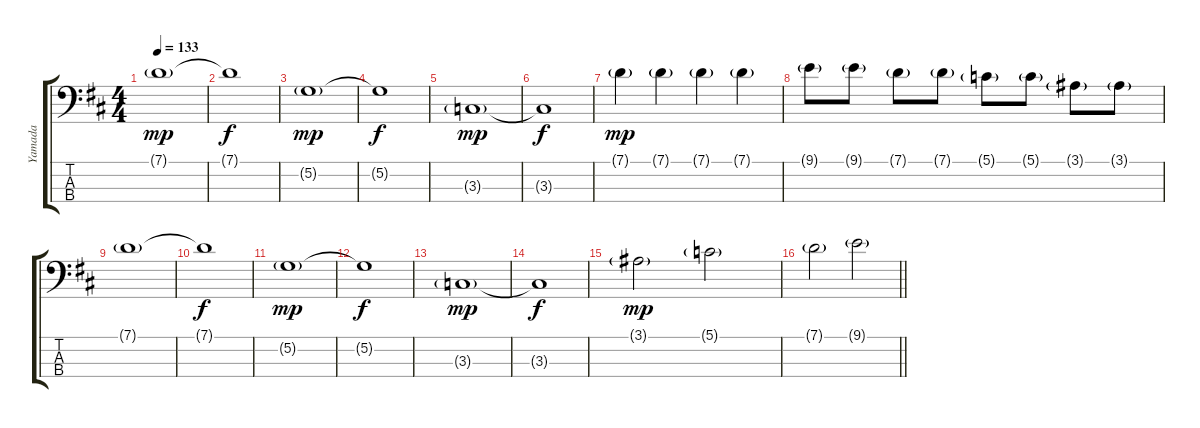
\track ("Yamada" "Yamada") {instrument electricbasspick}
\staff {score tabs}
\tuning (G2 D2 A1 E1) {hide}
\ts (4 4)
\tempo 133
\clef f4
\ks d
7.1{g}.1{dy mp} |
7.1{t}.1{dy f} |
5.2{g}.1{dy mp} |
5.2{t}.1{dy f} |
3.3{g}.1{dy mp} |
3.3{t}.1{dy f} |
7.1{g}.4{dy mp} 7.1{g}.4 7.1{g}.4 7.1{g}.4 |
9.1{g}.8 9.1{g}.8 7.1{g}.8 7.1{g}.8 5.1{g}.8 5.1{g}.8 3.1{g}.8 3.1{g}.8 |
7.1{g}.1 |
7.1{t}.1{dy f} |
5.2{g}.1{dy mp} |
5.2{t}.1{dy f} |
3.3{g}.1{dy mp} |
3.3{t}.1{dy f} |
3.1{g}.2{dy mp} 5.1{g}.2 |
\barLineRight lightlight
7.1{g}.2 9.1{g}.2
